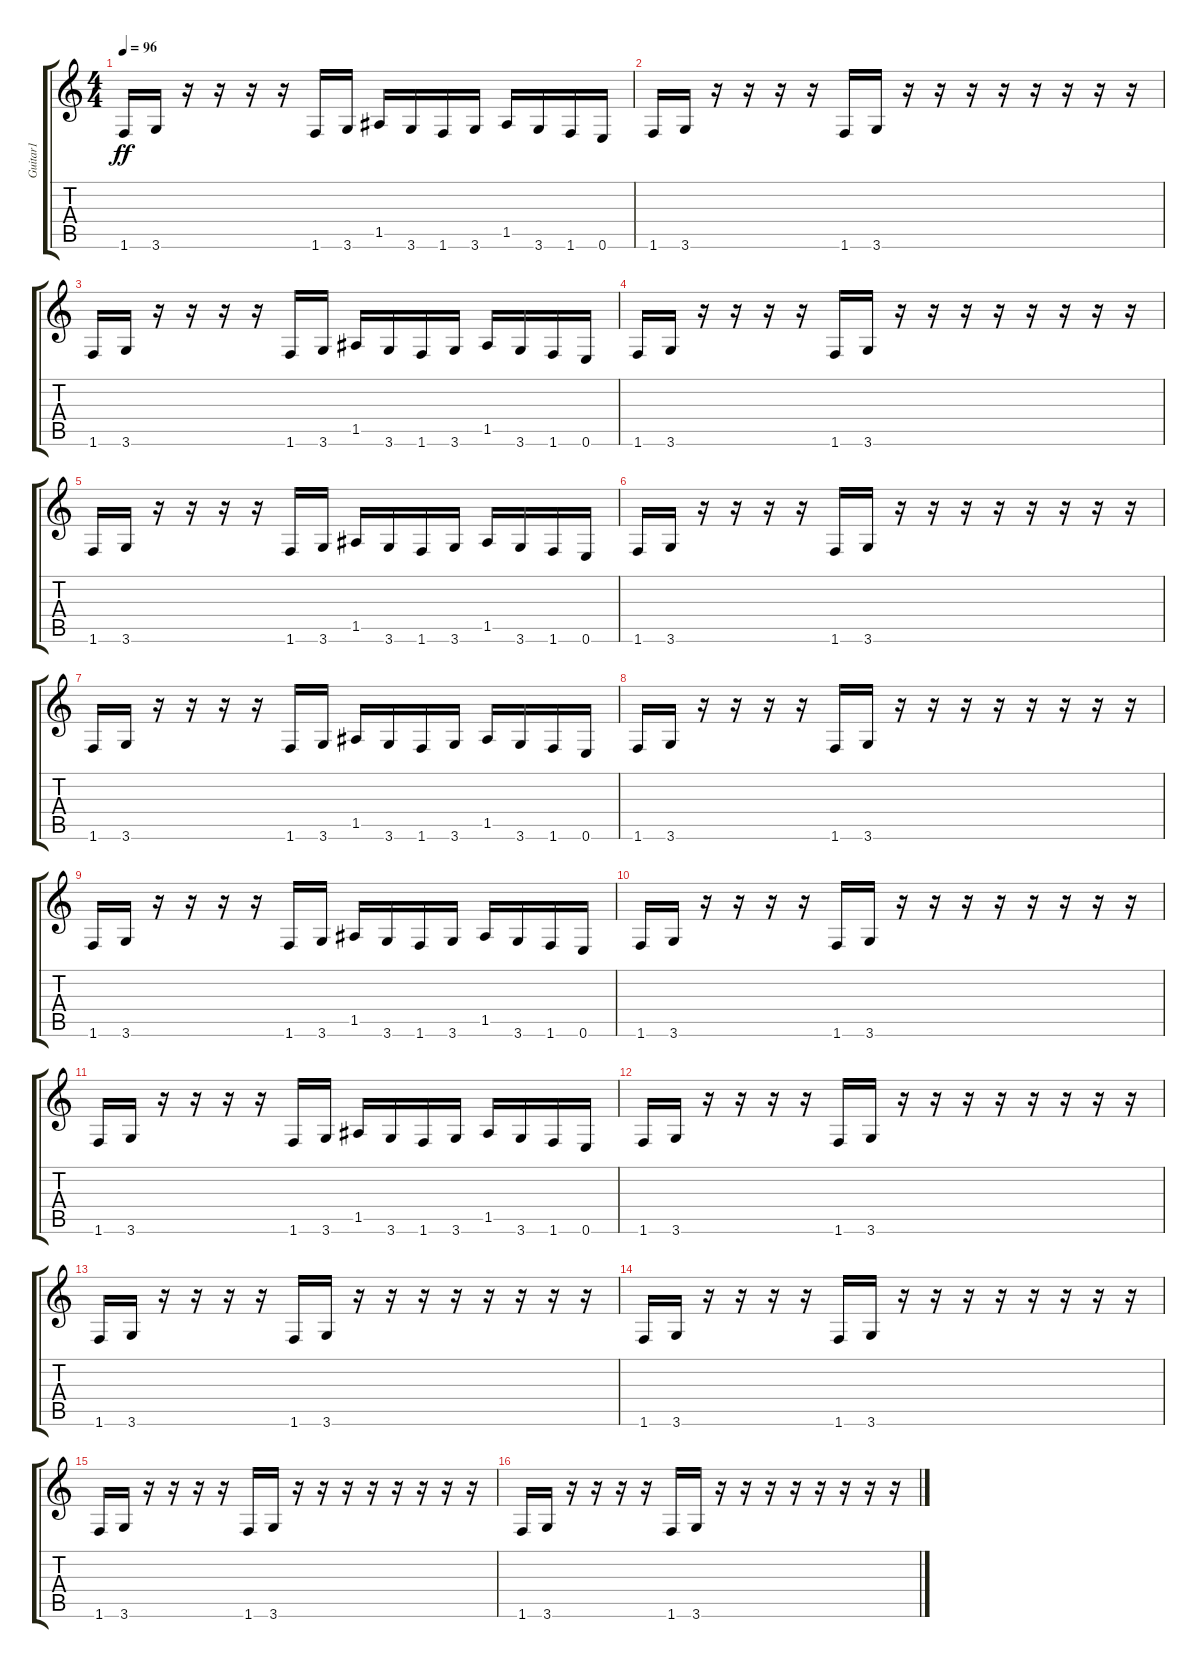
\track ("Guitar1" "Guitar1") {instrument overdrivenguitar}
\staff {score tabs}
\tuning (E4 B3 G3 D3 A2 E2) {hide}
\ts (4 4)
\tempo 96
\clef g2
\ks c
1.6.16{dy ff} 3.6.16 r.16 r.16 r.16 r.16 1.6.16 3.6.16 1.5.16 3.6.16 1.6.16 3.6.16 1.5.16 3.6.16 1.6.16 0.6.16 |
1.6.16 3.6.16 r.16 r.16 r.16 r.16 1.6.16 3.6.16 r.16 r.16 r.16 r.16 r.16 r.16 r.16 r.16 |
1.6.16 3.6.16 r.16 r.16 r.16 r.16 1.6.16 3.6.16 1.5.16 3.6.16 1.6.16 3.6.16 1.5.16 3.6.16 1.6.16 0.6.16 |
1.6.16 3.6.16 r.16 r.16 r.16 r.16 1.6.16 3.6.16 r.16 r.16 r.16 r.16 r.16 r.16 r.16 r.16 |
1.6.16 3.6.16 r.16 r.16 r.16 r.16 1.6.16 3.6.16 1.5.16 3.6.16 1.6.16 3.6.16 1.5.16 3.6.16 1.6.16 0.6.16 |
1.6.16 3.6.16 r.16 r.16 r.16 r.16 1.6.16 3.6.16 r.16 r.16 r.16 r.16 r.16 r.16 r.16 r.16 |
1.6.16 3.6.16 r.16 r.16 r.16 r.16 1.6.16 3.6.16 1.5.16 3.6.16 1.6.16 3.6.16 1.5.16 3.6.16 1.6.16 0.6.16 |
1.6.16 3.6.16 r.16 r.16 r.16 r.16 1.6.16 3.6.16 r.16 r.16 r.16 r.16 r.16 r.16 r.16 r.16 |
1.6.16 3.6.16 r.16 r.16 r.16 r.16 1.6.16 3.6.16 1.5.16 3.6.16 1.6.16 3.6.16 1.5.16 3.6.16 1.6.16 0.6.16 |
1.6.16 3.6.16 r.16 r.16 r.16 r.16 1.6.16 3.6.16 r.16 r.16 r.16 r.16 r.16 r.16 r.16 r.16 |
1.6.16 3.6.16 r.16 r.16 r.16 r.16 1.6.16 3.6.16 1.5.16 3.6.16 1.6.16 3.6.16 1.5.16 3.6.16 1.6.16 0.6.16 |
1.6.16 3.6.16 r.16 r.16 r.16 r.16 1.6.16 3.6.16 r.16 r.16 r.16 r.16 r.16 r.16 r.16 r.16 |
1.6.16 3.6.16 r.16 r.16 r.16 r.16 1.6.16 3.6.16 r.16 r.16 r.16 r.16 r.16 r.16 r.16 r.16 |
1.6.16 3.6.16 r.16 r.16 r.16 r.16 1.6.16 3.6.16 r.16 r.16 r.16 r.16 r.16 r.16 r.16 r.16 |
1.6.16 3.6.16 r.16 r.16 r.16 r.16 1.6.16 3.6.16 r.16 r.16 r.16 r.16 r.16 r.16 r.16 r.16 |
1.6.16 3.6.16 r.16 r.16 r.16 r.16 1.6.16 3.6.16 r.16 r.16 r.16 r.16 r.16 r.16 r.16 r.16
